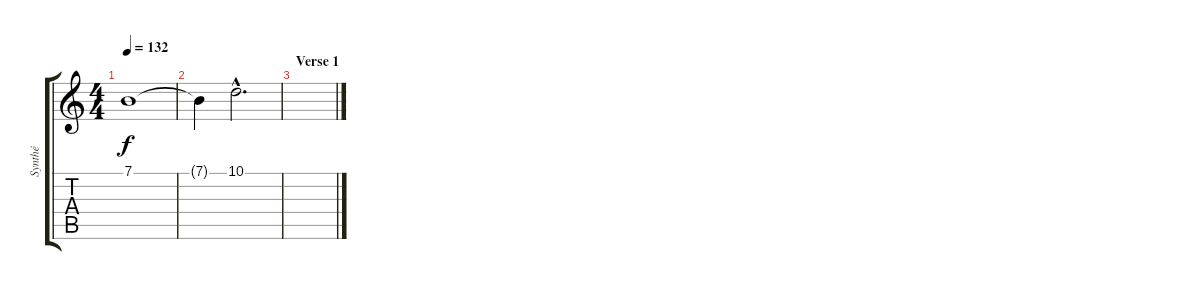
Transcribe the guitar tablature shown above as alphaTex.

\track ("Synthé" "Synthé") {instrument stringensemble1}
\staff {score tabs}
\tuning (E4 B3 G3 D3 A2 E2) {hide}
\ts (4 4)
\tempo 132
\clef g2
\ks c
7.1.1{dy f} |
7.1{t}.4 10.1{hac}.2{d} |
\section ("" "Verse 1")
